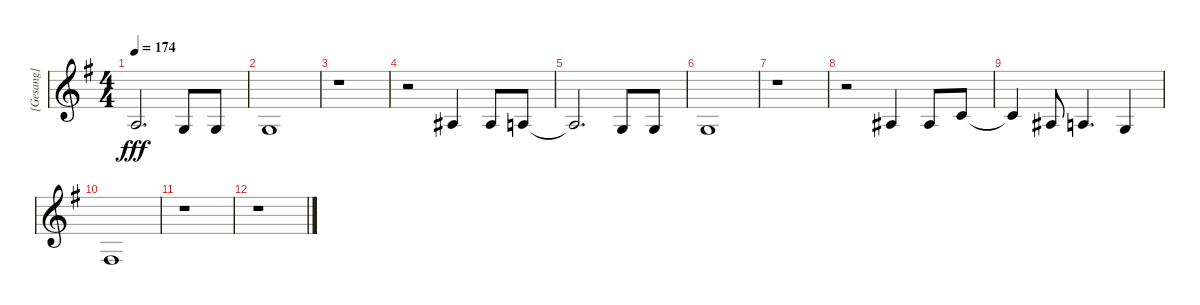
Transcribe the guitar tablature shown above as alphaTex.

\track ("[Gesang]" "[Gesang]") {instrument tenorsax}
\staff {score}
\tuning (E4 B3 G3 D3 A2 E2) {hide}
\ts (4 4)
\tempo 174
\clef g2
\ks g
2.3{t}.2{d dy fff} 0.3.8 0.3.8 |
0.3.1 |
r.1 |
r.2 3.3.4 3.3.8 2.3.8 |
2.3{t}.2{d} 0.3.8 0.3.8 |
0.3.1 |
r.1 |
r.2 3.3.4 3.3.8 5.3.8 |
5.3{t}.4 3.3.8 2.3.4{d} 0.3.4 |
4.4.1 |
r.1 |
r.1
